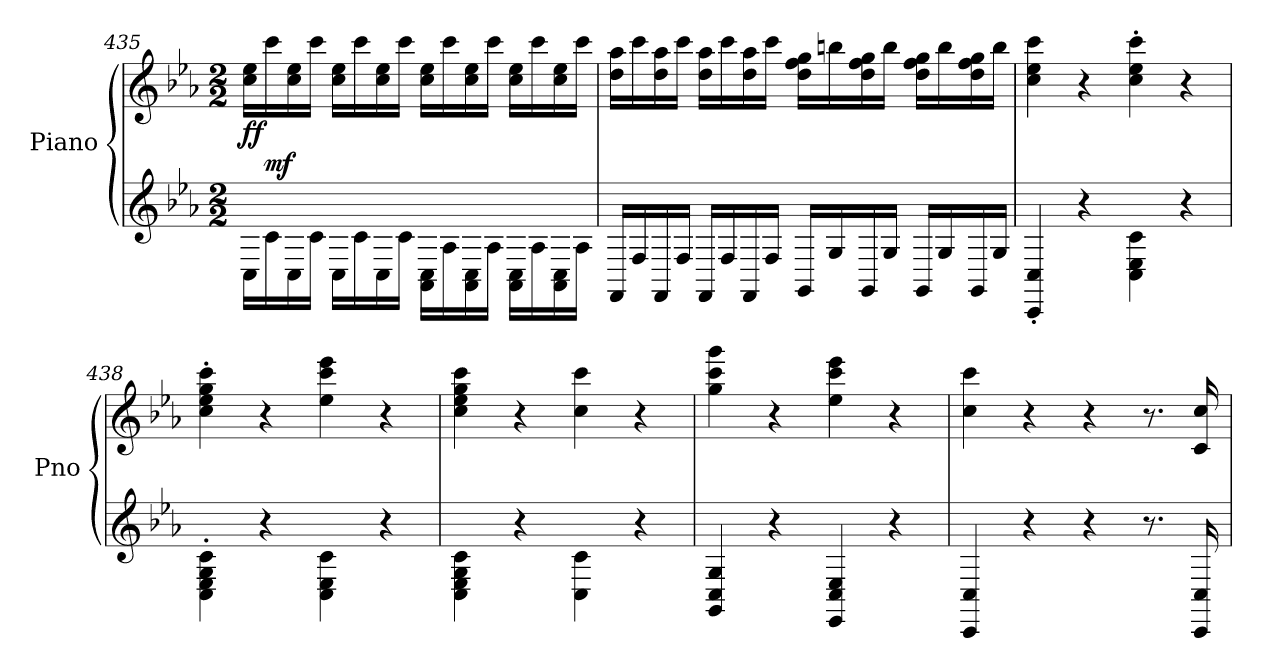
**kern	**kern	**dynam
*part1	*part1	*part1
*staff2	*staff1	*staff1/2
*I"Piano	*	*
*I'Pno	*	*
*clefG2	*clefG2	*
*k[b-e-a-]	*k[b-e-a-]	*
*M2/2	*M2/2	*
=435	=435	=435
!	!	!LO:DY:b
16C\LL	16cc\ 16ee-\LL	ff
!	!	!LO:DY:b
16c\	16ccc\	mf
16C\	16cc\ 16ee-\	.
16c\JJ	16ccc\JJ	.
16C\LL	16cc\ 16ee-\LL	.
16c\	16ccc\	.
16C\	16cc\ 16ee-\	.
16c\JJ	16ccc\JJ	.
16AA-\ 16C\LL	16cc\ 16ee-\LL	.
16A-\	16ccc\	.
16AA-\ 16C\	16cc\ 16ee-\	.
16A-\JJ	16ccc\JJ	.
16AA-\ 16C\LL	16cc\ 16ee-\LL	.
16A-\	16ccc\	.
16AA-\ 16C\	16cc\ 16ee-\	.
16A-\JJ	16ccc\JJ	.
!!LO:LB:g=z
=436	=436	=436
16FF/LL	16dd\ 16aa-\LL	.
16F/	16ccc\	.
16FF/	16dd\ 16aa-\	.
16F/JJ	16ccc\JJ	.
16FF/LL	16dd\ 16aa-\LL	.
16F/	16ccc\	.
16FF/	16dd\ 16aa-\	.
16F/JJ	16ccc\JJ	.
16GG/LL	16dd\ 16ff\ 16gg\LL	.
16G/	16bbn\	.
16GG/	16dd\ 16ff\ 16gg\	.
16G/JJ	16bb\JJ	.
16GG/LL	16dd\ 16ff\ 16gg\LL	.
16G/	16bb\	.
16GG/	16dd\ 16ff\ 16gg\	.
16G/JJ	16bb\JJ	.
=437	=437	=437
4CC/' 4C/'	4cc\ 4ee-\ 4ccc\	.
4r	4r	.
4C\ 4E-\ 4c\	4cc\' 4ee-\' 4ccc\'	.
4r	4r	.
=438	=438	=438
4C\' 4E-\' 4G\' 4c\'	4cc\' 4ee-\' 4gg\' 4ccc\'	.
4r	4r	.
4C\ 4E-\ 4c\	4ee-\ 4ccc\ 4eee-\	.
4r	4r	.
!!LO:LB:g=z
=439	=439	=439
4C\ 4E-\ 4G\ 4c\	4cc\ 4ee-\ 4gg\ 4ccc\	.
4r	4r	.
4C\ 4c\	4cc\ 4ccc\	.
4r	4r	.
=440	=440	=440
4GG/ 4C/ 4G/	4gg\ 4ccc\ 4ggg\	.
4r	4r	.
4EE-/ 4C/ 4E-/	4ee-\ 4ccc\ 4eee-\	.
4r	4r	.
=441	=441	=441
4CC/ 4C/	4cc\ 4ccc\	.
4r	4r	.
4r	4r	.
8.r	8.r	.
16CC/ 16C/	16c/ 16cc/	.
=	=	=
*-	*-	*-
